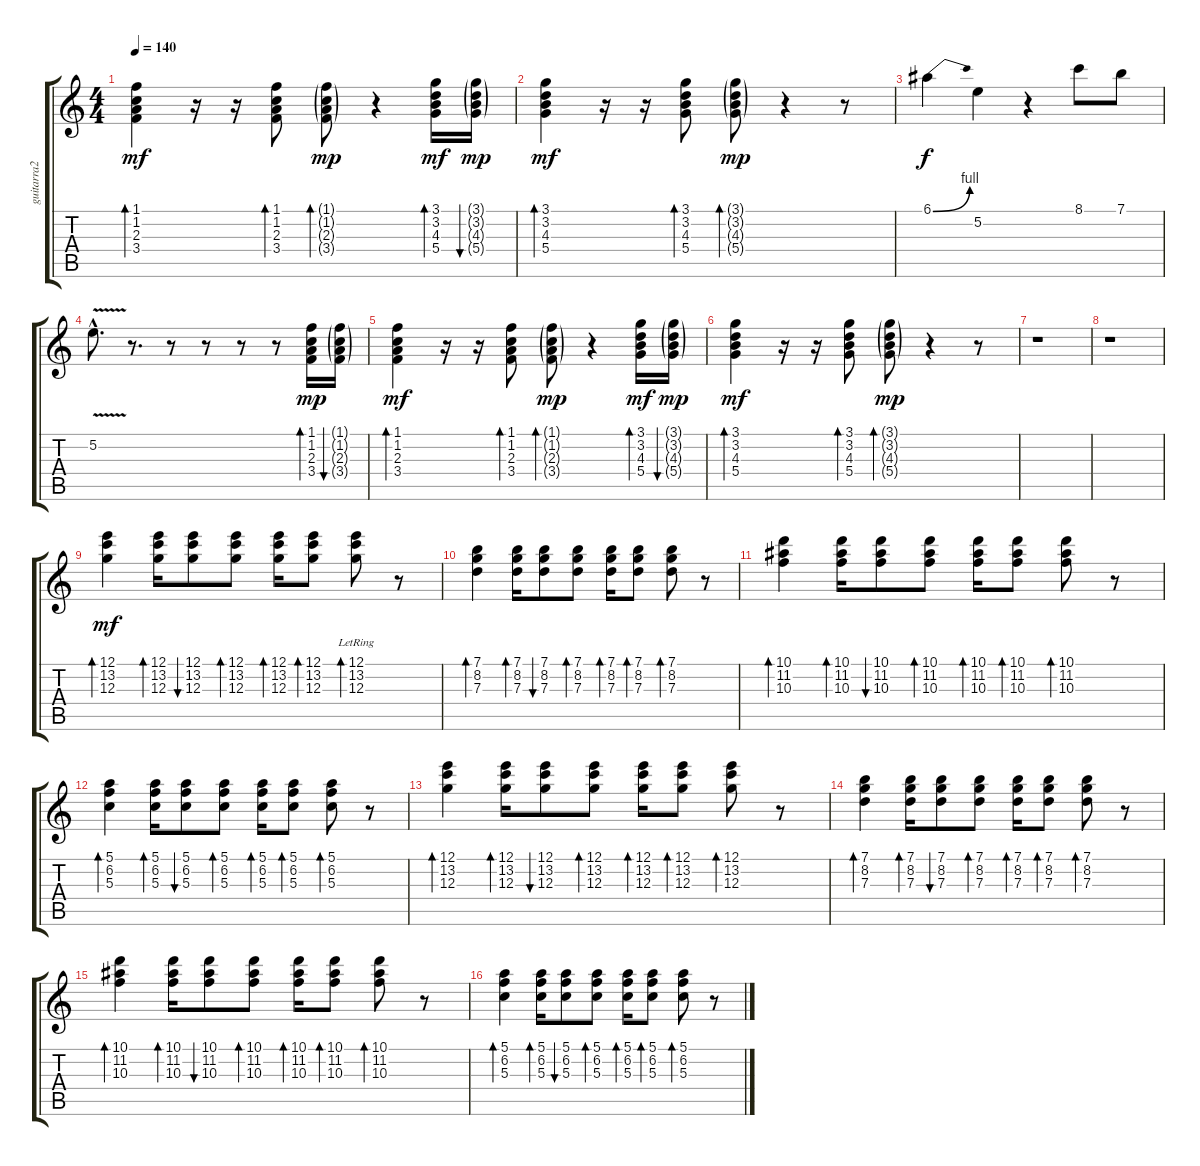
\track ("guitarra2" "guitarra2") {instrument electricguitarclean}
\staff {score tabs}
\tuning (E4 B3 G3 D3 A2 E2) {hide}
\ts (4 4)
\tempo 140
\clef g2
\ks c
(1.1 1.2 2.3 3.4).4{bd 30 dy mf} r.16 r.16 (1.1 1.2 2.3 3.4).8{bd 30} (1.1{g} 1.2{g} 2.3{g} 3.4{g}).8{bd 30 dy mp} r.4 (3.1 3.2 4.3 5.4).16{bd 30 dy mf} (3.1{g} 3.2{g} 4.3{g} 5.4{g}).16{bu 30 dy mp} |
(3.1 3.2 4.3 5.4).4{bd 30 dy mf} r.16 r.16 (3.1 3.2 4.3 5.4).8{bd 30} (3.1{g} 3.2{g} 4.3{g} 5.4{g}).8{bd 30 dy mp} r.4 r.8 |
6.1{be (bend 0 0 60 4)}.4{dy f} 5.2.4 r.4 8.1.8 7.1.8 |
5.2{v hac}.8{d} r.8{d} r.8 r.8 r.8 r.8 (1.1 1.2 2.3 3.4).16{bd 30 dy mp} (1.1{g} 1.2{g} 2.3{g} 3.4{g}).16{bu 30} |
(1.1 1.2 2.3 3.4).4{bd 30 dy mf} r.16 r.16 (1.1 1.2 2.3 3.4).8{bd 30} (1.1{g} 1.2{g} 2.3{g} 3.4{g}).8{bd 30 dy mp} r.4 (3.1 3.2 4.3 5.4).16{bd 30 dy mf} (3.1{g} 3.2{g} 4.3{g} 5.4{g}).16{bu 30 dy mp} |
(3.1 3.2 4.3 5.4).4{bd 30 dy mf} r.16 r.16 (3.1 3.2 4.3 5.4).8{bd 30} (3.1{g} 3.2{g} 4.3{g} 5.4{g}).8{bd 30 dy mp} r.4 r.8 |
r.1 |
r.1 |
(12.1 13.2 12.3).4{bd 30 dy mf balance 6} (12.1 13.2 12.3).16{bd 30 balance 9} (12.1 13.2 12.3).8{bu 30} (12.1 13.2 12.3).8{bd 30 balance 7} (12.1 13.2 12.3).16{bd 30 balance 9} (12.1 13.2 12.3).8{bd 30} (12.1{lr} 13.2{lr} 12.3{lr}).8{bd 30 balance 7} r.8 |
(7.1 8.2 7.3).4{bd 30 balance 6} (7.1 8.2 7.3).16{bd 30 balance 9} (7.1 8.2 7.3).8{bu 30} (7.1 8.2 7.3).8{bd 30 balance 7} (7.1 8.2 7.3).16{bd 30 balance 9} (7.1 8.2 7.3).8{bd 30} (7.1 8.2 7.3).8{bd 30 balance 7} r.8 |
(10.1 11.2 10.3).4{bd 30 balance 6} (10.1 11.2 10.3).16{bd 30 balance 9} (10.1 11.2 10.3).8{bu 30} (10.1 11.2 10.3).8{bd 30 balance 7} (10.1 11.2 10.3).16{bd 30 balance 9} (10.1 11.2 10.3).8{bd 30} (10.1 11.2 10.3).8{bd 30 balance 7} r.8 |
(5.1 6.2 5.3).4{bd 30 balance 6} (5.1 6.2 5.3).16{bd 30 balance 9} (5.1 6.2 5.3).8{bu 30} (5.1 6.2 5.3).8{bd 30 balance 7} (5.1 6.2 5.3).16{bd 30 balance 9} (5.1 6.2 5.3).8{bd 30} (5.1 6.2 5.3).8{bd 30 balance 7} r.8 |
(12.1 13.2 12.3).4{bd 30 balance 6} (12.1 13.2 12.3).16{bd 30 balance 9} (12.1 13.2 12.3).8{bu 30} (12.1 13.2 12.3).8{bd 30 balance 7} (12.1 13.2 12.3).16{bd 30 balance 9} (12.1 13.2 12.3).8{bd 30} (12.1 13.2 12.3).8{bd 30 balance 7} r.8 |
(7.1 8.2 7.3).4{bd 30 balance 6} (7.1 8.2 7.3).16{bd 30 balance 9} (7.1 8.2 7.3).8{bu 30} (7.1 8.2 7.3).8{bd 30 balance 7} (7.1 8.2 7.3).16{bd 30 balance 9} (7.1 8.2 7.3).8{bd 30} (7.1 8.2 7.3).8{bd 30 balance 7} r.8 |
(10.1 11.2 10.3).4{bd 30 balance 6} (10.1 11.2 10.3).16{bd 30 balance 9} (10.1 11.2 10.3).8{bu 30} (10.1 11.2 10.3).8{bd 30 balance 7} (10.1 11.2 10.3).16{bd 30 balance 9} (10.1 11.2 10.3).8{bd 30} (10.1 11.2 10.3).8{bd 30 balance 7} r.8 |
(5.1 6.2 5.3).4{bd 30 balance 6} (5.1 6.2 5.3).16{bd 30 balance 9} (5.1 6.2 5.3).8{bu 30} (5.1 6.2 5.3).8{bd 30 balance 7} (5.1 6.2 5.3).16{bd 30 balance 9} (5.1 6.2 5.3).8{bd 30} (5.1 6.2 5.3).8{bd 30 balance 7} r.8
